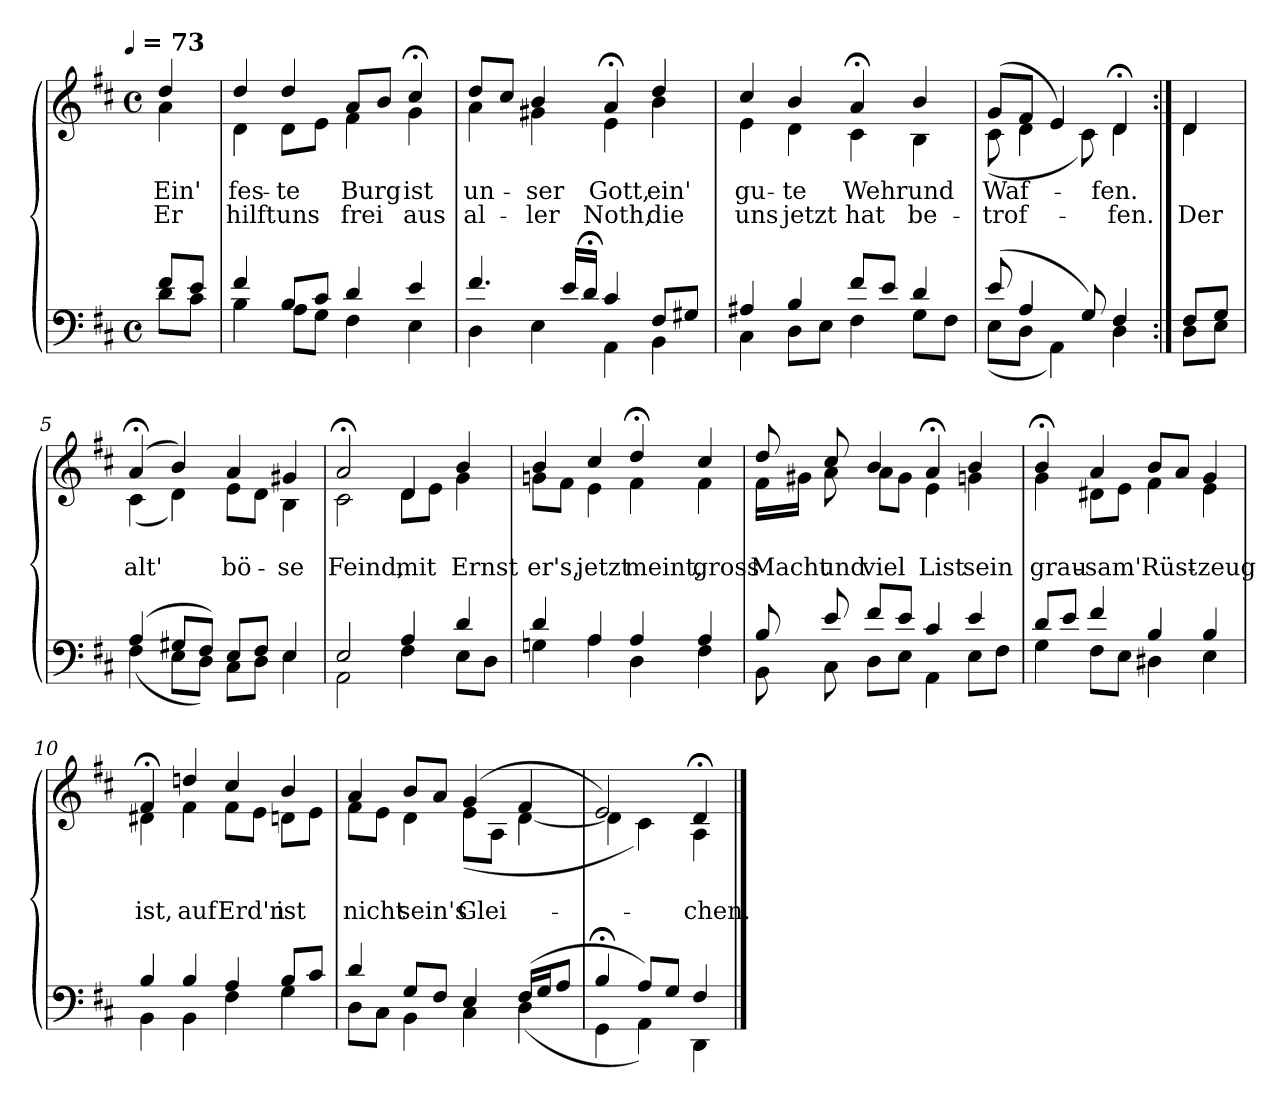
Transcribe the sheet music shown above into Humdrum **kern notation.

**kern	**kern	**text	**text	**dynam
*part1	*part1	*part1	*part1	*part1
*staff2	*staff1	*staff1	*staff1	*staff1/2
*clefF4	*clefG2	*	*	*
*k[f#c#]	*k[f#c#]	*	*	*
!!LO:TX:omd:t=[quarter] = 73
*M4/4	*M4/4	*	*	*
*met(c)	*met(c)	*	*	*
*MM73	*MM73	*	*	*
=	=	=	=	=
*^	*^	*	*	*
8f#L	8dL	4dd	4a	Ein'	Er	.
8eJ	8c#J	.	.	.	.	.
=1	=1	=1	=1	=1	=1	=1
4f#	4B	4dd	4d	fes-	hilft	.
8BL	8AL	4dd	8dL	-te	uns	.
8c#J	8GJ	.	8eJ	.	.	.
4d	4F#	8aL	4f#	Burg	frei	.
.	.	8bJ	.	.	.	.
4e	4E	4cc#;<	4g	ist	aus	.
=2	=2	=2	=2	=2	=2	=2
*	*	*MM74	*	*	*	*
4.f#	4D	8ddL	4a	un-	al-	.
.	.	8cc#J	.	.	.	.
.	4E	4b	4g#X	-ser	-ler	♩ = 71.3
16eLL	.	.	.	.	.	.
16d;<JJ	.	.	.	.	.	.
4c#	4AA	4a;<	4e	Gott,	Noth,	♩ = 72
8F#L	4BB	4dd	4b	ein'	die	♩ = 73
8G#XJ	.	.	.	.	.	.
=3	=3	=3	=3	=3	=3	=3
4A#X	4C#	4cc#	4e	gu-	uns	.
4B	8DL	4b	4d	te	jetzt	♩ = 74
.	8EJ	.	.	.	.	.
8f#L	4F#	4a;<	4c#	Wehr	hat	.
8eJ	.	.	.	.	.	.
4d	8GL	4b	4B	und	be-	.
.	8F#J	.	.	.	.	.
=4	=4	=4	=4	=4	=4	=4
*	*	*MM73	*	*	*	*
(8e	(8EL	(8gL	(8c#	Waf-	-trof-	.
4A	8DJ	8f#J	4d	.	.	.
.	4AA)	4e)	.	.	.	♩ = 69
8G)	.	.	8c#)	.	.	.
4F#	4D	4d;<	4d	-fen.	-fen.	.
!!LO:LB:g=z	!!
=:|!	=:|!	=:|!	=:|!	=:|!	=:|!	=:|!
*	*	*MM74	*	*	*	*
8F#L	8DL	4d	4d	.	Der	.
8GJ	8EJ	.	.	.	.	.
=5	=5	=5	=5	=5	=5	=5
(4A	(4F#	(4a;<	(4c#	.	alt'	.
8G#XL	8EL	4b)	4d)	.	.	.
8F#J)	8DJ)	.	.	.	.	.
8EL	8C#L	4a	8eL	.	bö-	♩ = 72
8F#J	8DJ	.	8dJ	.	.	.
4E	4E	4g#X	4B	.	-se	♩ = 69
=6	=6	=6	=6	=6	=6	=6
*	*	*MM61	*	*	*	*
2E	2AA	2a;<	2c#	.	Feind,	.
4A	4F#	4d	8dL	.	mit	♩ = 71
.	.	.	8eJ	.	.	.
4d	8EL	4b	4g	.	Ernst	♩ = 73
.	8DJ	.	.	.	.	.
=7	=7	=7	=7	=7	=7	=7
4d	4Gn	4b	8gnL	.	er's,	.
.	.	.	8f#J	.	.	.
4A	4A	4cc#	4e	.	jetzt	♩ = 70
4A	4D	4dd;<	4f#	.	meint,	♩ = 68
4A	4F#	4cc#	4f#	.	gross	♩ = 70
=8	=8	=8	=8	=8	=8	=8
*	*	*MM67	*	*	*	*
8B	8BB	8dd	16f#LL	.	Macht	.
.	.	.	16g#XJJ	.	.	.
8e	8C#	8cc#	8a	.	und	.
8f#L	8DL	4b	8aL	.	viel	♩ = 71
8eJ	8EJ	.	8g#J	.	.	.
4c#	4AA	4a;<	4e	.	List	.
4e	8EL	4b	4gn	.	sein	♩ = 71
.	8F#J	.	.	.	.	.
=9	=9	=9	=9	=9	=9	=9
*	*	*MM70	*	*	*	*
8dL	4G	4b;<	4g	.	grau-	.
8eJ	.	.	.	.	.	.
4f#	8F#L	4a	8d#XL	.	-sam'	.
.	8EJ	.	8eJ	.	.	.
4B	4D#X	8bL	4f#	.	Rüst-	♩ = 69
.	.	8aJ	.	.	.	.
4B	4E	4g	4e	.	-zeug	♩ = 68
!!LO:LB:g=z	!!
=10	=10	=10	=10	=10	=10	=10
*	*	*MM68	*	*	*	*
4B	4BB	4f#;<	4d#X	.	ist,	.
4B	4BB	4ddn	4f#	.	auf	♩ = 69
4A	4F#	4cc#	8f#L	.	Erd'n	♩ = 67
.	.	.	8eJ	.	.	.
8BL	4G	4b	8dnL	.	ist	.
8c#J	.	.	8eJ	.	.	.
=11	=11	=11	=11	=11	=11	=11
*	*	*MM66	*	*	*	*
4d	8DL	4a	8f#L	.	nicht	.
.	8C#J	.	8eJ	.	.	.
8GL	4BB	8bL	4d	.	sein's	♩ = 65
8F#J	.	8aJ	.	.	.	.
4E	4C#	(4g	(8eL	.	Glei-	♩ = 63
.	.	.	8AJ	.	.	.
(16F#LL	(4D	4f#	[4d	.	.	♩ = 60
16GJ	.	.	.	.	.	.
8AJ	.	.	.	.	.	.
=12	=12	=12	=12	=12	=12	=12
*	*	*MM56	*	*	*	*
4B;<	4GG	2e)	4d]	.	.	.
8AL)	4AA)	.	4c#)	.	.	.
8GJ	.	.	.	.	.	.
4F#	4DD	4d;<	4A	.	-chen.	.
*v	*v	*	*	*	*	*
*	*v	*v	*	*	*
==	==	==	==	==
*-	*-	*-	*-	*-
